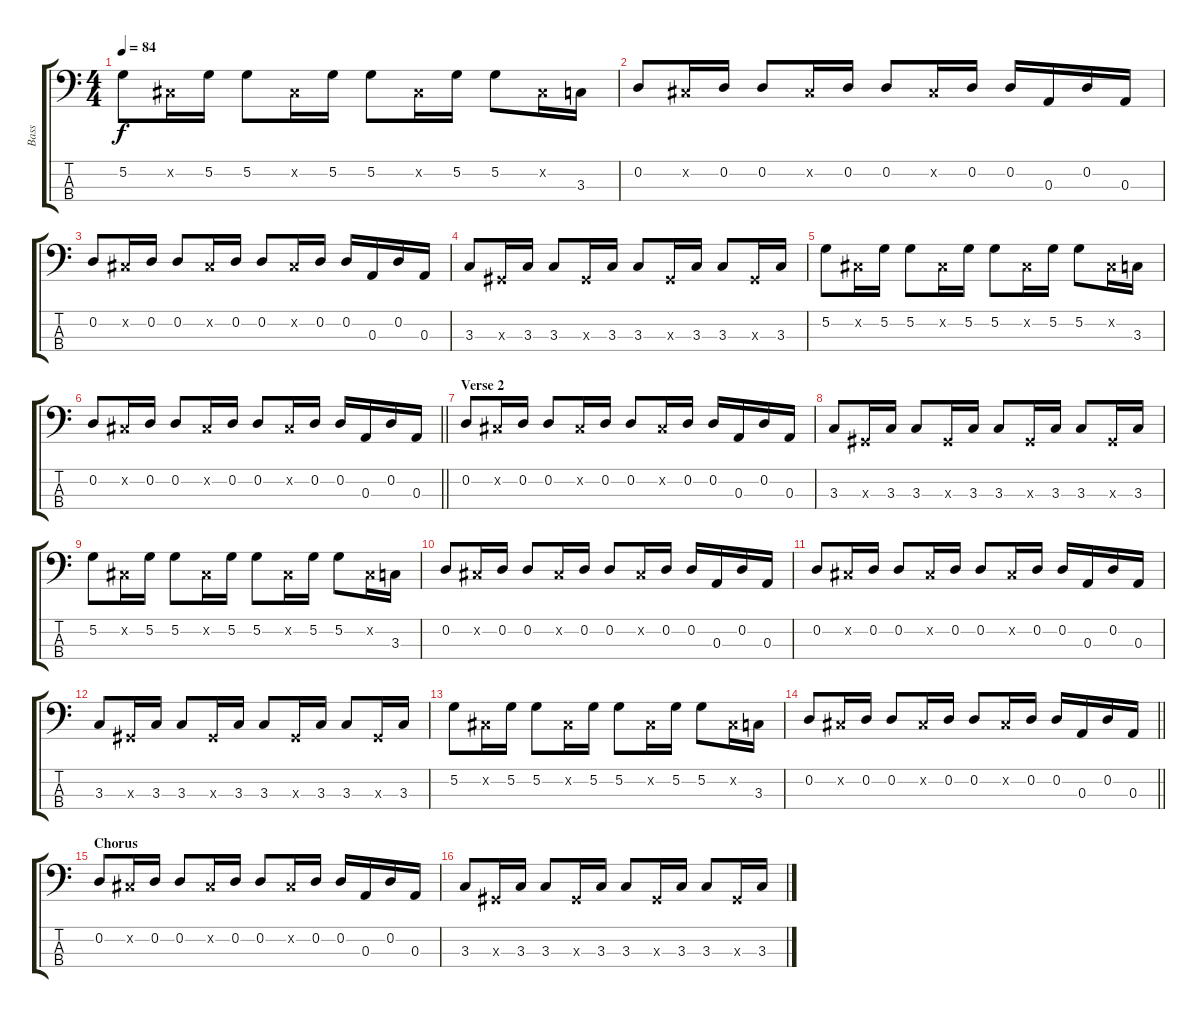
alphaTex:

\track ("Bass" "Bass") {instrument electricbassfinger}
\staff {score tabs}
\tuning (G2 D2 A1 E1) {hide}
\ts (4 4)
\tempo 84
\clef f4
\ks c
5.2.8{dy f} -1.2{x}.16 5.2.16 5.2.8 -1.2{x}.16 5.2.16 5.2.8 -1.2{x}.16 5.2.16 5.2.8 -1.2{x}.16 3.3.16 |
0.2.8 -1.2{x}.16 0.2.16 0.2.8 -1.2{x}.16 0.2.16 0.2.8 -1.2{x}.16 0.2.16 0.2.16 0.3.16 0.2.16 0.3.16 |
0.2.8 -1.2{x}.16 0.2.16 0.2.8 -1.2{x}.16 0.2.16 0.2.8 -1.2{x}.16 0.2.16 0.2.16 0.3.16 0.2.16 0.3.16 |
3.3.8 -1.3{x}.16 3.3.16 3.3.8 -1.3{x}.16 3.3.16 3.3.8 -1.3{x}.16 3.3.16 3.3.8 -1.3{x}.16 3.3.16 |
5.2.8 -1.2{x}.16 5.2.16 5.2.8 -1.2{x}.16 5.2.16 5.2.8 -1.2{x}.16 5.2.16 5.2.8 -1.2{x}.16 3.3.16 |
\barLineRight lightlight
0.2.8 -1.2{x}.16 0.2.16 0.2.8 -1.2{x}.16 0.2.16 0.2.8 -1.2{x}.16 0.2.16 0.2.16 0.3.16 0.2.16 0.3.16 |
\section ("" "Verse 2")
0.2.8 -1.2{x}.16 0.2.16 0.2.8 -1.2{x}.16 0.2.16 0.2.8 -1.2{x}.16 0.2.16 0.2.16 0.3.16 0.2.16 0.3.16 |
3.3.8 -1.3{x}.16 3.3.16 3.3.8 -1.3{x}.16 3.3.16 3.3.8 -1.3{x}.16 3.3.16 3.3.8 -1.3{x}.16 3.3.16 |
5.2.8 -1.2{x}.16 5.2.16 5.2.8 -1.2{x}.16 5.2.16 5.2.8 -1.2{x}.16 5.2.16 5.2.8 -1.2{x}.16 3.3.16 |
0.2.8 -1.2{x}.16 0.2.16 0.2.8 -1.2{x}.16 0.2.16 0.2.8 -1.2{x}.16 0.2.16 0.2.16 0.3.16 0.2.16 0.3.16 |
0.2.8 -1.2{x}.16 0.2.16 0.2.8 -1.2{x}.16 0.2.16 0.2.8 -1.2{x}.16 0.2.16 0.2.16 0.3.16 0.2.16 0.3.16 |
3.3.8 -1.3{x}.16 3.3.16 3.3.8 -1.3{x}.16 3.3.16 3.3.8 -1.3{x}.16 3.3.16 3.3.8 -1.3{x}.16 3.3.16 |
5.2.8 -1.2{x}.16 5.2.16 5.2.8 -1.2{x}.16 5.2.16 5.2.8 -1.2{x}.16 5.2.16 5.2.8 -1.2{x}.16 3.3.16 |
\barLineRight lightlight
0.2.8 -1.2{x}.16 0.2.16 0.2.8 -1.2{x}.16 0.2.16 0.2.8 -1.2{x}.16 0.2.16 0.2.16 0.3.16 0.2.16 0.3.16 |
\section ("" "Chorus")
0.2.8 -1.2{x}.16 0.2.16 0.2.8 -1.2{x}.16 0.2.16 0.2.8 -1.2{x}.16 0.2.16 0.2.16 0.3.16 0.2.16 0.3.16 |
3.3.8 -1.3{x}.16 3.3.16 3.3.8 -1.3{x}.16 3.3.16 3.3.8 -1.3{x}.16 3.3.16 3.3.8 -1.3{x}.16 3.3.16
